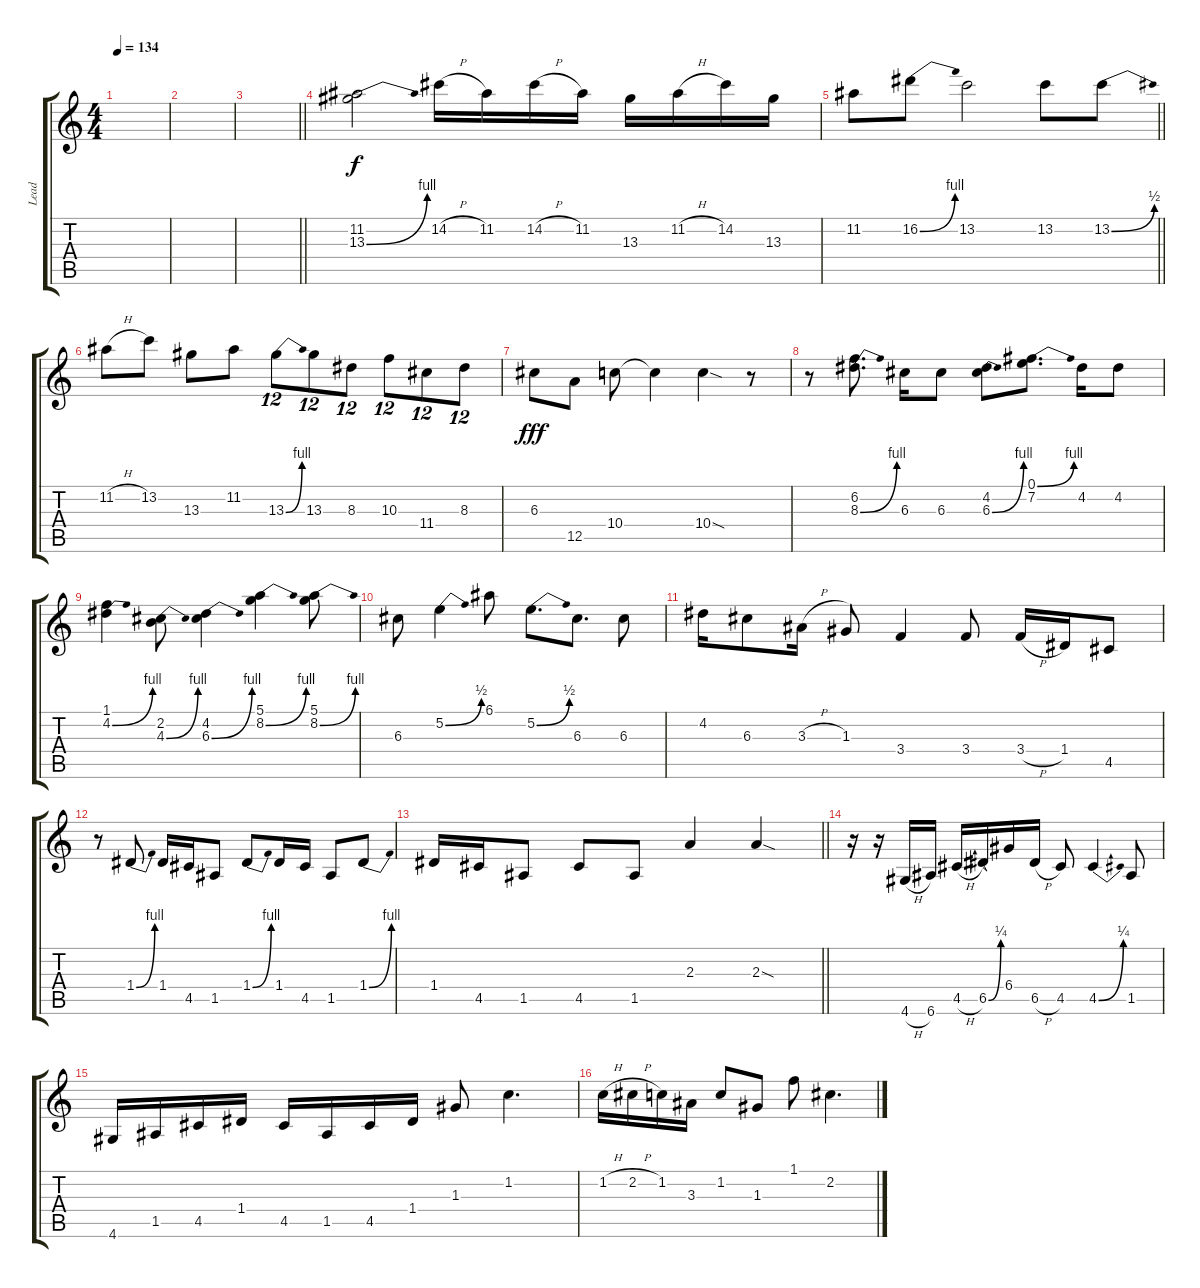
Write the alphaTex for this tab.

\track ("Lead" "Lead") {instrument overdrivenguitar}
\staff {score tabs}
\tuning (E4 B3 G3 D3 A2 E2) {hide}
\ts (4 4)
\tempo 134
\clef g2
\ks c
|
|
\barLineRight lightlight
|
(11.2 13.3{be (bend 0 0 60 4)}).2 14.2{h}.16 11.2.16 14.2{h}.16 11.2.16 13.3.16 11.2{h}.16 14.2.16 13.3.16 |
\barLineRight lightlight
11.2.8 16.2{be (bend 0 0 60 4)}.8 13.2.2 13.2.8 13.2{be (bend 0 0 60 2)}.8 |
11.2{h}.8 13.2.8 13.3.8 11.2.8 13.3{be (bend 0 0 60 4)}.8{tu (12 8)} 13.3.8{tu (12 8)} 8.3.8{tu (12 8)} 10.3.8{tu (12 8)} 11.4.8{tu (12 8)} 8.3.8{tu (12 8)} |
6.3.8{dy fff} 12.5.8 10.4.8 10.4{t}.4 10.4{sod}.4 r.8 |
r.8 (6.2 8.3{be (bend 0 0 60 4)}).8{d} 6.3.16 6.3.8 (4.2 6.3{be (bend 0 0 60 4)}).8 (0.1{be (bend 0 0 60 4)} 7.2).8{d} 4.2.16 4.2.8 |
(1.1 4.2{be (bend 0 0 60 4)}).4 (2.2 4.3{be (bend 0 0 60 4)}).8 (4.2 6.3{be (bend 0 0 60 4)}).4 (5.1 8.2{be (bend 0 0 60 4)}).4 (5.1 8.2{be (bend 0 0 60 4)}).8 |
6.3.8 5.2{be (bend 0 0 60 2)}.4 6.1.8 5.2{be (bend 0 0 60 2)}.8{d} 6.3.8{d} 6.3.8 |
4.2.16 6.3.8 3.3{h}.16 1.3.8 3.4.4 3.4.8 3.4{h}.16 1.4.16 4.5.8 |
r.8 1.4{be (bend 0 0 60 4)}.8 1.4.16 4.5.16 1.5.8 1.4{be (bend 0 0 60 4)}.8 1.4.16 4.5.16 1.5.8 1.4{be (bend 0 0 60 4)}.8 |
\barLineRight lightlight
1.4.16 4.5.16 1.5.8 4.5.8 1.5.8 2.3.4 2.3{sod}.4 |
r.16 r.16 4.6{h}.16 6.6.16 4.5{h}.16 6.5{be (bend 0 0 60 1)}.16 6.4.16 6.5{h}.16 4.5.8 4.5{be (bend 0 0 60 1)}.4 1.5.8 |
4.6.16 1.5.16 4.5.16 1.4.16 4.5.16 1.5.16 4.5.16 1.4.16 1.3.8 1.2.4{d} |
1.2{h}.16 2.2{h}.16 1.2.16 3.3.16 1.2.8 1.3.8 1.1.8 2.2.4{d}
